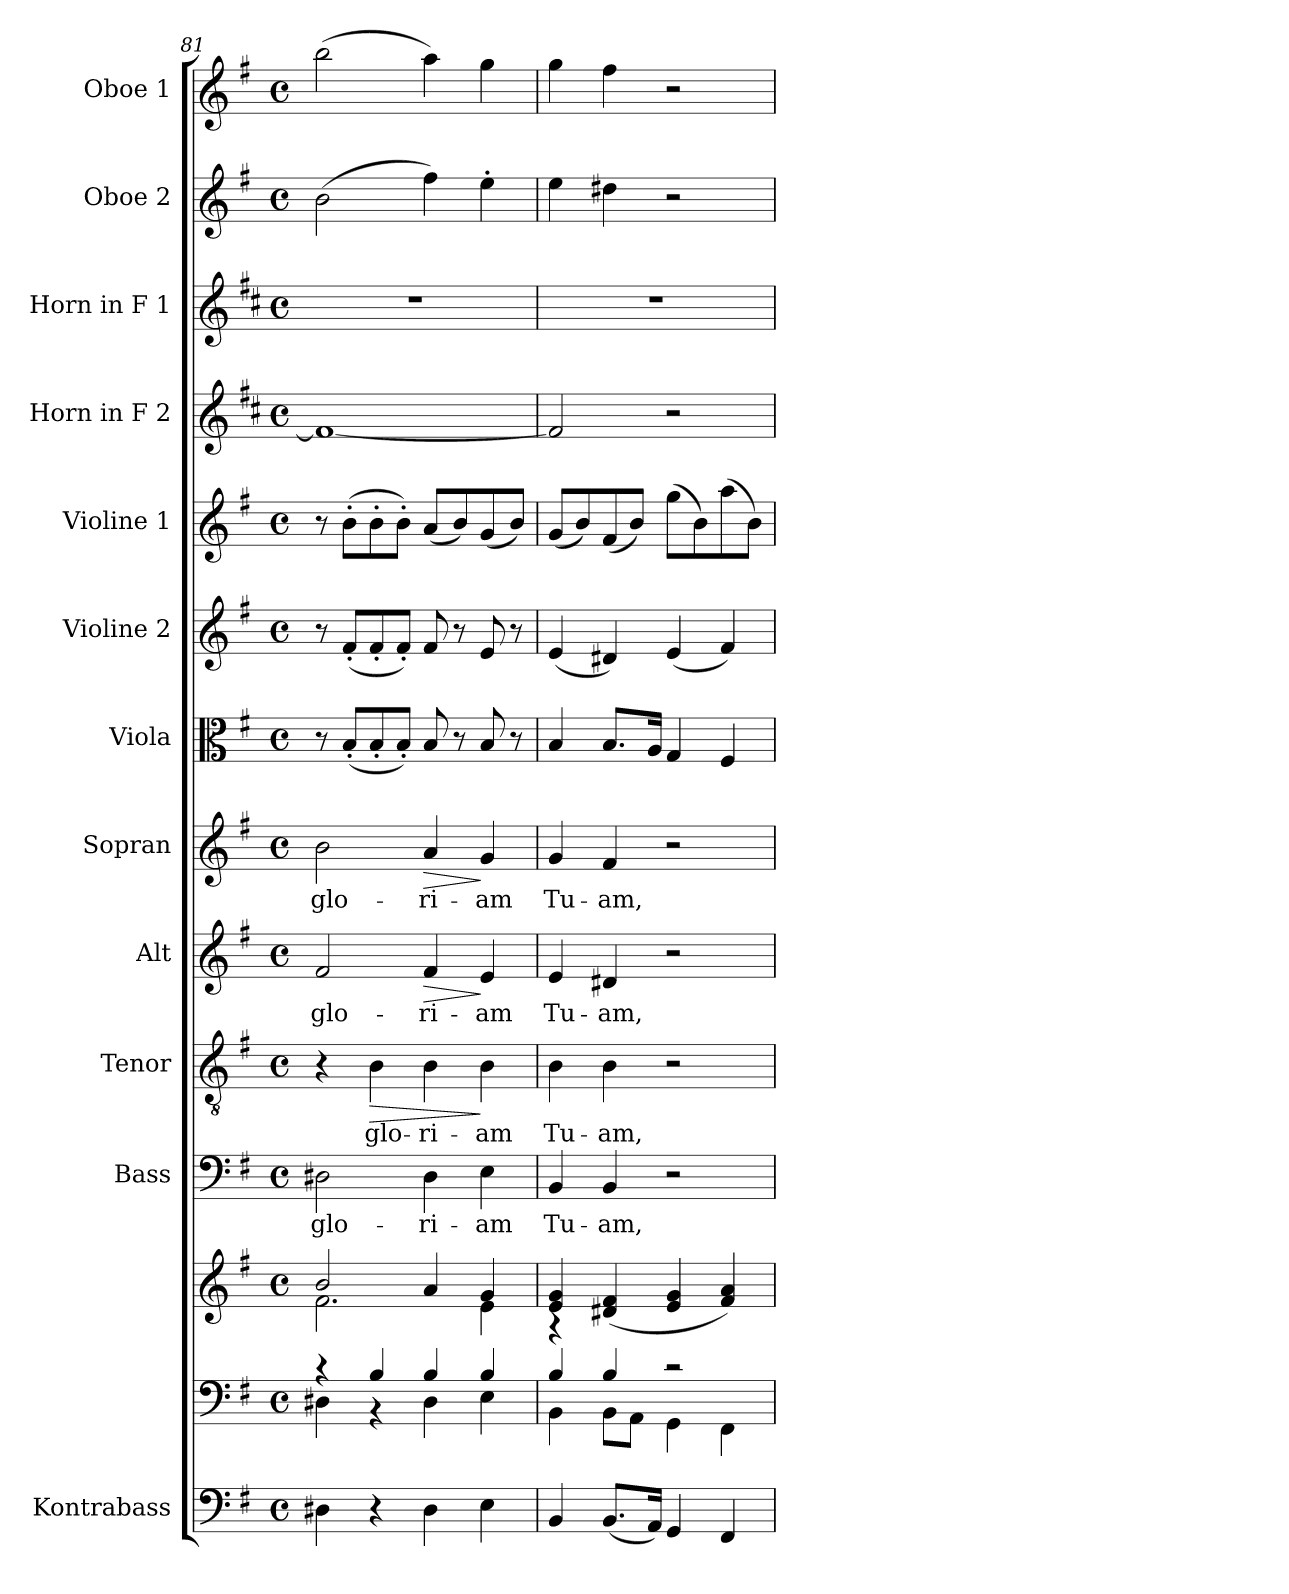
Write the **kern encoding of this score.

**kern	**kern	**kern	**kern	**text	**kern	**text	**dynam	**kern	**text	**dynam	**kern	**text	**dynam	**kern	**kern	**kern	**kern	**kern	**kern	**kern
*part13	*part12	*part12	*part11	*part11	*part10	*part10	*part10	*part9	*part9	*part9	*part8	*part8	*part8	*part7	*part6	*part5	*part4	*part3	*part2	*part1
*staff14	*staff13	*staff12	*staff11	*staff11	*staff10	*staff10	*staff10	*staff9	*staff9	*staff9	*staff8	*staff8	*staff8	*staff7	*staff6	*staff5	*staff4	*staff3	*staff2	*staff1
*I"Kontrabass	*	*	*I"Bass	*	*I"Tenor	*	*	*I"Alt	*	*	*I"Sopran	*	*	*I"Viola	*I"Violine 2	*I"Violine 1	*I"Horn in F 2	*I"Horn in F 1	*I"Oboe 2	*I"Oboe 1
*I'Kb.	*	*	*I'B.	*	*I'T.	*	*	*I'A.	*	*	*I'S.	*	*	*I'Vla.	*I'Vl. 2	*I'Vl. 1	*	*	*I'Ob. 2	*I'Ob. 1
*clefF4	*clefF4	*clefG2	*clefF4	*	*clefGv2	*	*	*clefG2	*	*	*clefG2	*	*	*clefC3	*clefG2	*clefG2	*clefG2	*clefG2	*clefG2	*clefG2
*ITrd7c12	*	*	*	*	*	*	*	*	*	*	*	*	*	*	*	*	*ITrd4c7	*ITrd4c7	*	*
*k[f#]	*k[f#]	*k[f#]	*k[f#]	*	*k[f#]	*	*	*k[f#]	*	*	*k[f#]	*	*	*k[f#]	*k[f#]	*k[f#]	*k[f#]	*k[f#]	*k[f#]	*k[f#]
*G:	*G:	*G:	*G:	*	*G:	*	*	*G:	*	*	*G:	*	*	*G:	*G:	*G:	*G:	*G:	*G:	*G:
*M4/4	*M4/4	*M4/4	*M4/4	*	*M4/4	*	*	*M4/4	*	*	*M4/4	*	*	*M4/4	*M4/4	*M4/4	*M4/4	*M4/4	*M4/4	*M4/4
*met(c)	*met(c)	*met(c)	*met(c)	*	*met(c)	*	*	*met(c)	*	*	*met(c)	*	*	*met(c)	*met(c)	*met(c)	*met(c)	*met(c)	*met(c)	*met(c)
=81	=81	=81	=81	=81	=81	=81	=81	=81	=81	=81	=81	=81	=81	=81	=81	=81	=81	=81	=81	=81
*	*^	*^	*	*	*	*	*	*	*	*	*	*	*	*	*	*	*	*	*	*
!	!	!	!	!	!	!LO:LY:b	!	!	!	!	!LO:LY:b	!	!	!LO:LY:b	!	!	!	!	!	!	!	!
4DD#X\	4rc	4D#X\	2b!/	2.f#!\	2D#X\	glo-	4r	.	.	2f#/	glo-	.	2b\	glo-	.	8r	8r	8r	1B_	1r	(>2b\	(>2bb\
.	.	.	.	.	.	.	.	.	.	.	.	.	.	.	.	(<8B'</L	(<8f#'</L	(>8b'>\L	.	.	.	.
!	!	!	!	!	!	!	!	!LO:LY:b	!LO:HP:b	!	!	!	!	!	!	!	!	!	!	!	!	!
4r	4B!/	4rBB	.	.	.	.	4B\	glo-	>	.	.	.	.	.	.	8B'</	8f#'</	8b'>\	.	.	.	.
.	.	.	.	.	.	.	.	.	.	.	.	.	.	.	.	8B'</J)	8f#'</J)	8b'>\J)	.	.	.	.
!	!	!	!	!	!	!LO:LY:b	!	!LO:LY:b	!	!	!LO:LY:b	!LO:HP:b	!	!LO:LY:b	!LO:HP:b	!	!	!	!	!	!	!
4DD#\	4B!/	4D#\	4a!/	.	4D#\	-ri-	4B\	-ri-	.	4f#/	-ri-	>	4a/	-ri-	>	8B/	8f#/	(<8a/L	.	.	4ff#\)	4aa\)
.	.	.	.	.	.	.	.	.	.	.	.	.	.	.	.	8r	8r	8b/)	.	.	.	.
!	!	!	!	!	!	!LO:LY:b	!	!LO:LY:b	!	!	!LO:LY:b	!	!	!LO:LY:b	!	!	!	!	!	!	!	!
4EE\	4B!/	4E\	4g!/	4e!\	4E\	-am	4B\	-am	]	4e/	-am	]	4g/	-am	]	8B/	8e/	(<8g/	.	.	4ee'>\	4gg\
.	.	.	.	.	.	.	.	.	.	.	.	.	.	.	.	8r	8r	8b/J)	.	.	.	.
=82	=82	=82	=82	=82	=82	=82	=82	=82	=82	=82	=82	=82	=82	=82	=82	=82	=82	=82	=82	=82	=82	=82
!	!	!	!	!	!	!LO:LY:b	!	!LO:LY:b	!	!	!LO:LY:b	!	!	!LO:LY:b	!	!	!	!	!	!	!	!
4BBB/	4B!/	4BB\	4e!/ 4g!/	4rA	4BB/	Tu-	4B\	Tu-	.	4e/	Tu-	.	4g/	Tu-	.	4B/	(<4e/	(<8g/L	2B/]	1r	4ee\	4gg\
.	.	.	.	.	.	.	.	.	.	.	.	.	.	.	.	.	.	8b/)	.	.	.	.
!	!	!	!	!	!	!LO:LY:b	!	!LO:LY:b	!	!	!LO:LY:b	!	!	!LO:LY:b	!	!	!	!	!	!	!	!
(<8.BBB/L	4B!/	8BB\L	(<4d#X/ 4f#/	4ryy	4BB/	-am,	4B\	-am,	.	4d#X/	-am,	.	4f#/	-am,	.	8.B/L	4d#X/)	(<8f#/	.	.	4dd#X\	4ff#\
.	.	8AA\J	.	.	.	.	.	.	.	.	.	.	.	.	.	.	.	8b/J)	.	.	.	.
16AAA/Jk)	.	.	.	.	.	.	.	.	.	.	.	.	.	.	.	16A/Jk	.	.	.	.	.	.
4GGG/	2r	4GG\	4e/ 4g/	2ryy	2r	.	2r	.	.	2r	.	.	2r	.	.	4G/	(<4e/	(>8gg\L	2r	.	2r	2r
.	.	.	.	.	.	.	.	.	.	.	.	.	.	.	.	.	.	8b\)	.	.	.	.
4FFF#/	.	4FF#\	4f#/ 4a/)	.	.	.	.	.	.	.	.	.	.	.	.	4F#/	4f#/)	(>8aa\	.	.	.	.
.	.	.	.	.	.	.	.	.	.	.	.	.	.	.	.	.	.	8b\J)	.	.	.	.
*	*v	*v	*	*	*	*	*	*	*	*	*	*	*	*	*	*	*	*	*	*	*	*
*	*	*v	*v	*	*	*	*	*	*	*	*	*	*	*	*	*	*	*	*	*	*
=	=	=	=	=	=	=	=	=	=	=	=	=	=	=	=	=	=	=	=	=
*-	*-	*-	*-	*-	*-	*-	*-	*-	*-	*-	*-	*-	*-	*-	*-	*-	*-	*-	*-	*-
